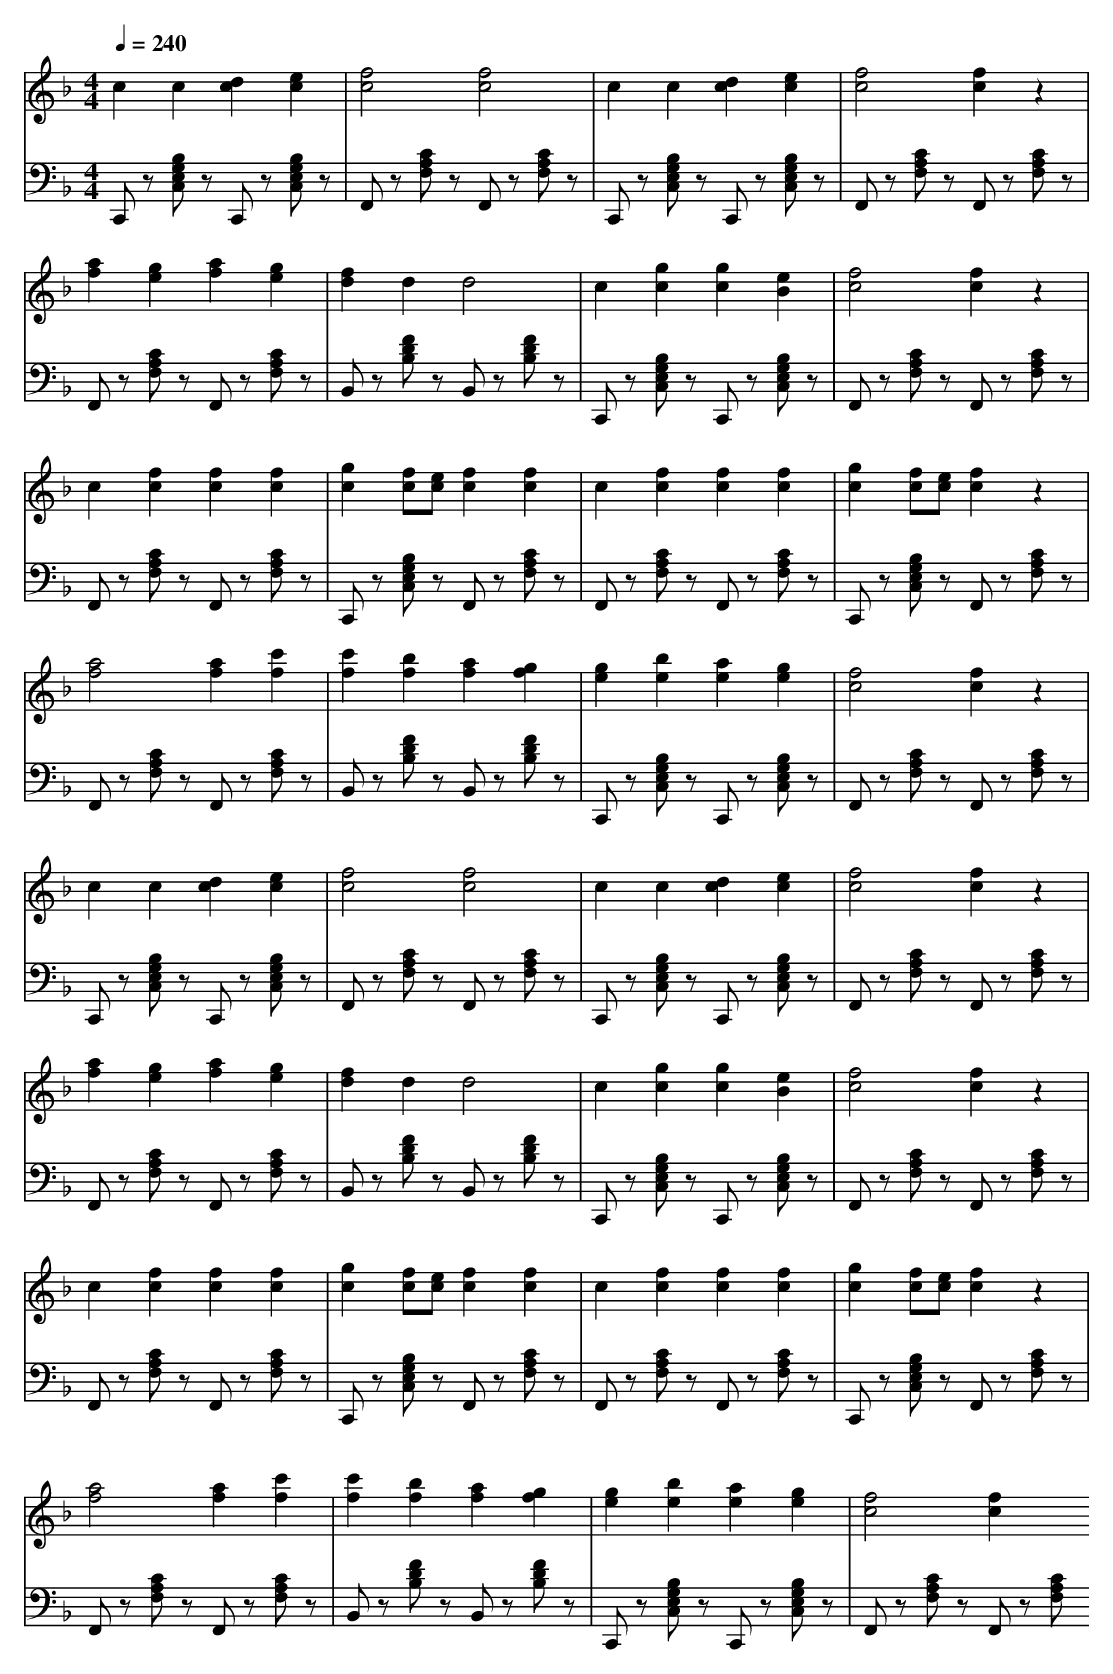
X:1
T:
M: 4/4
L: 1/8
Q:1/4=240
K:F % 1 flats
V:1
c2 c2 [d2c2] [e2c2]|[f4c4] [f4c4]|c2 c2 [d2c2] [e2c2]|[f4c4] [f2c2] z2|
[a2f2] [g2e2] [a2f2] [g2e2]|[f2d2] d2 d4|c2 [g2c2] [g2c2] [e2B2]|[f4c4] [f2c2] z2|
c2 [f2c2] [f2c2] [f2c2]|[g2c2] [fc][ec] [f2c2] [f2c2]|c2 [f2c2] [f2c2] [f2c2]|[g2c2] [fc][ec] [f2c2] z2|
[a4f4] [a2f2] [c'2f2]|[c'2f2] [b2f2] [a2f2] [g2f2]|[g2e2] [b2e2] [a2e2] [g2e2]|[f4c4] [f2c2] z2|
c2 c2 [d2c2] [e2c2]|[f4c4] [f4c4]|c2 c2 [d2c2] [e2c2]|[f4c4] [f2c2] z2|
[a2f2] [g2e2] [a2f2] [g2e2]|[f2d2] d2 d4|c2 [g2c2] [g2c2] [e2B2]|[f4c4] [f2c2] z2|
c2 [f2c2] [f2c2] [f2c2]|[g2c2] [fc][ec] [f2c2] [f2c2]|c2 [f2c2] [f2c2] [f2c2]|[g2c2] [fc][ec] [f2c2] z2|
[a4f4] [a2f2] [c'2f2]|[c'2f2] [b2f2] [a2f2] [g2f2]|[g2e2] [b2e2] [a2e2] [g2e2]|[f4c4] [f2c2]
V:2
C,,z [B,G,E,C,]z C,,z [B,G,E,C,]z|F,,z [CA,F,]z F,,z [CA,F,]z|C,,z [B,G,E,C,]z C,,z [B,G,E,C,]z|F,,z [CA,F,]z F,,z [CA,F,]z|
F,,z [CA,F,]z F,,z [CA,F,]z|B,,z [FDB,]z B,,z [FDB,]z|C,,z [B,G,E,C,]z C,,z [B,G,E,C,]z|F,,z [CA,F,]z F,,z [CA,F,]z|
F,,z [CA,F,]z F,,z [CA,F,]z|C,,z [B,G,E,C,]z F,,z [CA,F,]z|F,,z [CA,F,]z F,,z [CA,F,]z|C,,z [B,G,E,C,]z F,,z [CA,F,]z|
F,,z [CA,F,]z F,,z [CA,F,]z|B,,z [FDB,]z B,,z [FDB,]z|C,,z [B,G,E,C,]z C,,z [B,G,E,C,]z|F,,z [CA,F,]z F,,z [CA,F,]z|
C,,z [B,G,E,C,]z C,,z [B,G,E,C,]z|F,,z [CA,F,]z F,,z [CA,F,]z|C,,z [B,G,E,C,]z C,,z [B,G,E,C,]z|F,,z [CA,F,]z F,,z [CA,F,]z|
F,,z [CA,F,]z F,,z [CA,F,]z|B,,z [FDB,]z B,,z [FDB,]z|C,,z [B,G,E,C,]z C,,z [B,G,E,C,]z|F,,z [CA,F,]z F,,z [CA,F,]z|
F,,z [CA,F,]z F,,z [CA,F,]z|C,,z [B,G,E,C,]z F,,z [CA,F,]z|F,,z [CA,F,]z F,,z [CA,F,]z|C,,z [B,G,E,C,]z F,,z [CA,F,]z|
F,,z [CA,F,]z F,,z [CA,F,]z|B,,z [FDB,]z B,,z [FDB,]z|C,,z [B,G,E,C,]z C,,z [B,G,E,C,]z|F,,z [CA,F,]z F,,z [CA,F,]
